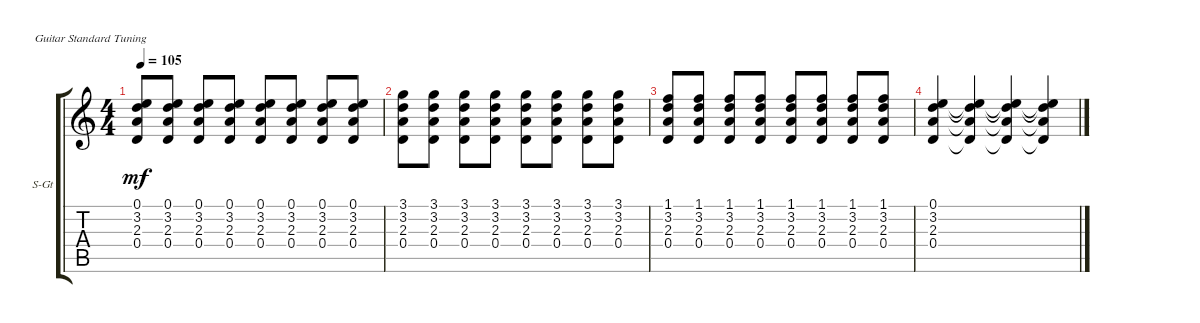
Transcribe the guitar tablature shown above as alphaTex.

\bracketExtendMode groupsimilarinstruments
\firstSystemTrackNameOrientation horizontal
\otherSystemsTrackNameOrientation horizontal
\track ("Александр Васильев (правый канал)" "S-Gt") {instrument acousticguitarsteel}
\staff {score tabs}
\tuning (E4 B3 G3 D3 A2 E2)
\ts (4 4)
\tempo 105
\clef g2
\ks c
(0.1 3.2 2.3 0.4).8{dy mf} (0.1 3.2 2.3 0.4).8 (0.1 3.2 2.3 0.4).8 (0.1 3.2 2.3 0.4).8 (0.1 3.2 2.3 0.4).8 (0.1 3.2 2.3 0.4).8 (0.1 3.2 2.3 0.4).8 (0.1 3.2 2.3 0.4).8 |
(3.1 3.2 2.3 0.4).8 (3.1 3.2 2.3 0.4).8 (3.1 3.2 2.3 0.4).8 (3.1 3.2 2.3 0.4).8 (3.1 3.2 2.3 0.4).8 (3.1 3.2 2.3 0.4).8 (3.1 3.2 2.3 0.4).8 (3.1 3.2 2.3 0.4).8 |
(1.1 3.2 2.3 0.4).8 (1.1 3.2 2.3 0.4).8 (1.1 3.2 2.3 0.4).8 (1.1 3.2 2.3 0.4).8 (1.1 3.2 2.3 0.4).8 (1.1 3.2 2.3 0.4).8 (1.1 3.2 2.3 0.4).8 (1.1 3.2 2.3 0.4).8 |
(0.1 3.2 2.3 0.4).4 (0.1{t} 3.2{t} 2.3{t} 0.4{t}).4 (0.1{t} 3.2{t} 2.3{t} 0.4{t}).4 (0.1{t} 3.2{t} 2.3{t} 0.4{t}).4
